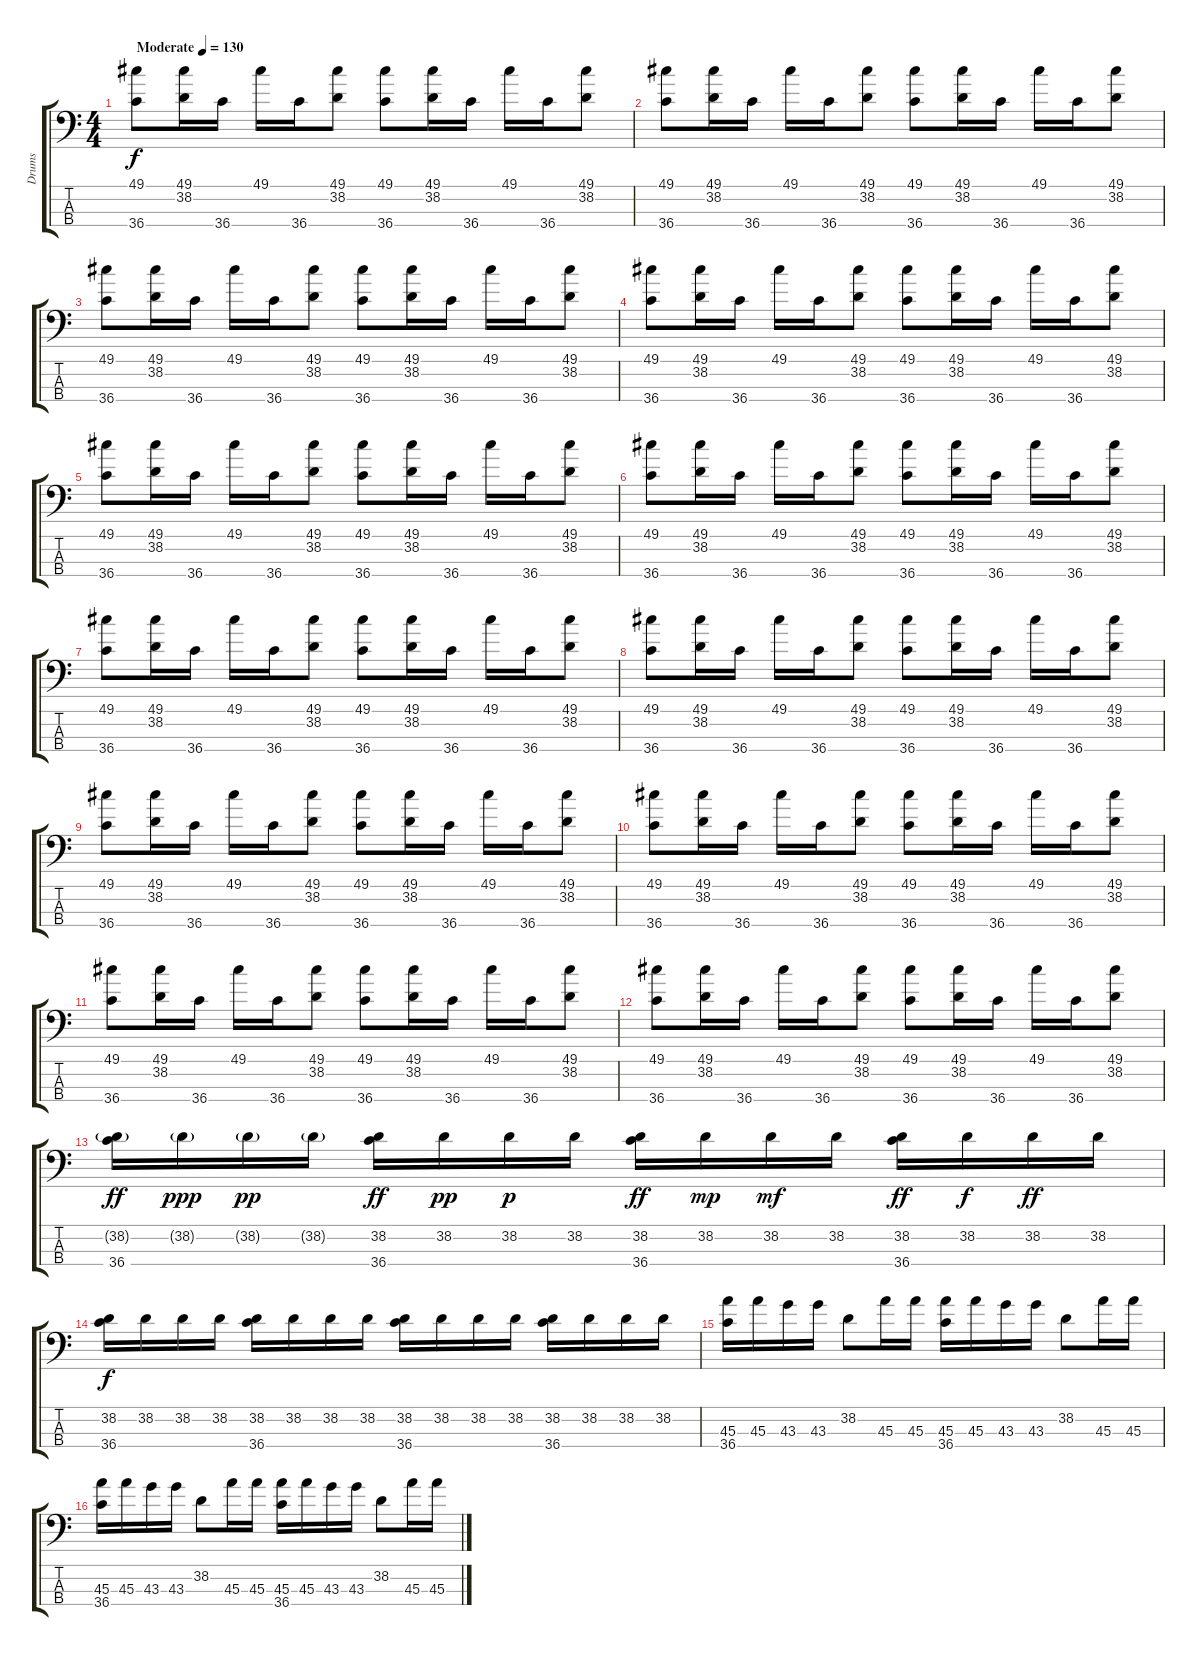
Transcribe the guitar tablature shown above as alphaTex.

\track ("Drums" "Drums") {instrument acousticgrandpiano}
\staff {score tabs}
\tuning (C-1 C-1 C-1 C-1) {hide}
\ts (4 4)
\tempo (130 "Moderate")
\clef f4
\ks c
(49.1 36.4).8{dy f instrument acousticgrandpiano} (49.1 38.2).16 36.4.16 49.1.16 36.4.16 (49.1 38.2).8 (49.1 36.4).8 (49.1 38.2).16 36.4.16 49.1.16 36.4.16 (49.1 38.2).8 |
(49.1 36.4).8 (49.1 38.2).16 36.4.16 49.1.16 36.4.16 (49.1 38.2).8 (49.1 36.4).8 (49.1 38.2).16 36.4.16 49.1.16 36.4.16 (49.1 38.2).8 |
(49.1 36.4).8 (49.1 38.2).16 36.4.16 49.1.16 36.4.16 (49.1 38.2).8 (49.1 36.4).8 (49.1 38.2).16 36.4.16 49.1.16 36.4.16 (49.1 38.2).8 |
(49.1 36.4).8 (49.1 38.2).16 36.4.16 49.1.16 36.4.16 (49.1 38.2).8 (49.1 36.4).8 (49.1 38.2).16 36.4.16 49.1.16 36.4.16 (49.1 38.2).8 |
(49.1 36.4).8 (49.1 38.2).16 36.4.16 49.1.16 36.4.16 (49.1 38.2).8 (49.1 36.4).8 (49.1 38.2).16 36.4.16 49.1.16 36.4.16 (49.1 38.2).8 |
(49.1 36.4).8 (49.1 38.2).16 36.4.16 49.1.16 36.4.16 (49.1 38.2).8 (49.1 36.4).8 (49.1 38.2).16 36.4.16 49.1.16 36.4.16 (49.1 38.2).8 |
(49.1 36.4).8 (49.1 38.2).16 36.4.16 49.1.16 36.4.16 (49.1 38.2).8 (49.1 36.4).8 (49.1 38.2).16 36.4.16 49.1.16 36.4.16 (49.1 38.2).8 |
(49.1 36.4).8 (49.1 38.2).16 36.4.16 49.1.16 36.4.16 (49.1 38.2).8 (49.1 36.4).8 (49.1 38.2).16 36.4.16 49.1.16 36.4.16 (49.1 38.2).8 |
(49.1 36.4).8 (49.1 38.2).16 36.4.16 49.1.16 36.4.16 (49.1 38.2).8 (49.1 36.4).8 (49.1 38.2).16 36.4.16 49.1.16 36.4.16 (49.1 38.2).8 |
(49.1 36.4).8 (49.1 38.2).16 36.4.16 49.1.16 36.4.16 (49.1 38.2).8 (49.1 36.4).8 (49.1 38.2).16 36.4.16 49.1.16 36.4.16 (49.1 38.2).8 |
(49.1 36.4).8 (49.1 38.2).16 36.4.16 49.1.16 36.4.16 (49.1 38.2).8 (49.1 36.4).8 (49.1 38.2).16 36.4.16 49.1.16 36.4.16 (49.1 38.2).8 |
(49.1 36.4).8 (49.1 38.2).16 36.4.16 49.1.16 36.4.16 (49.1 38.2).8 (49.1 36.4).8 (49.1 38.2).16 36.4.16 49.1.16 36.4.16 (49.1 38.2).8 |
(38.2{g} 36.4).16{dy ff} 38.2{g}.16{dy ppp} 38.2{g}.16{dy pp} 38.2{g}.16 (38.2 36.4).16{dy ff} 38.2.16{dy pp} 38.2.16{dy p} 38.2.16 (38.2 36.4).16{dy ff} 38.2.16{dy mp} 38.2.16{dy mf} 38.2.16 (38.2 36.4).16{dy ff} 38.2.16{dy f} 38.2.16{dy ff} 38.2.16 |
(38.2 36.4).16{dy f} 38.2.16 38.2.16 38.2.16 (38.2 36.4).16 38.2.16 38.2.16 38.2.16 (38.2 36.4).16 38.2.16 38.2.16 38.2.16 (38.2 36.4).16 38.2.16 38.2.16 38.2.16 |
(45.3 36.4).16 45.3.16 43.3.16 43.3.16 38.2.8 45.3.16 45.3.16 (45.3 36.4).16 45.3.16 43.3.16 43.3.16 38.2.8 45.3.16 45.3.16 |
(45.3 36.4).16 45.3.16 43.3.16 43.3.16 38.2.8 45.3.16 45.3.16 (45.3 36.4).16 45.3.16 43.3.16 43.3.16 38.2.8 45.3.16 45.3.16
